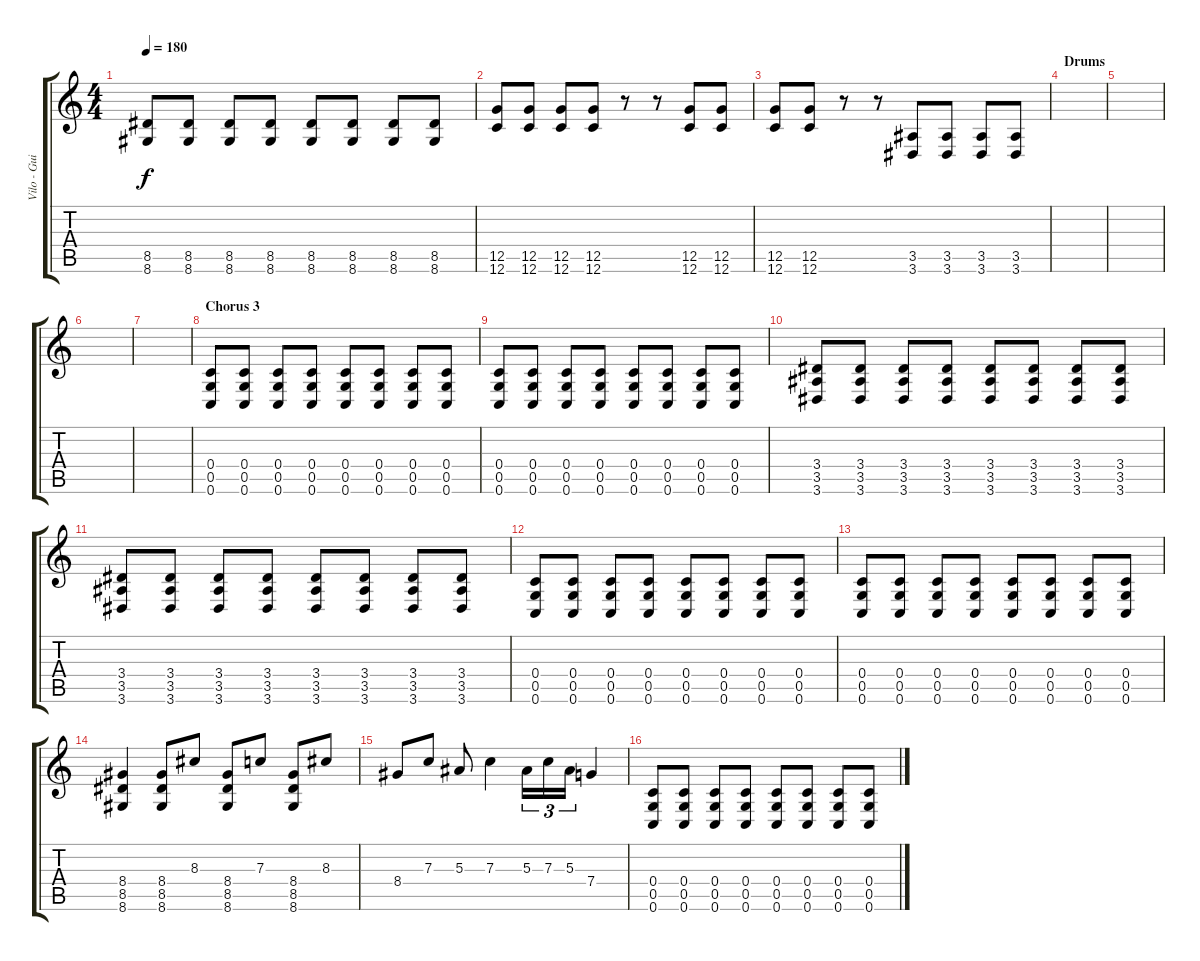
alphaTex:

\track ("Vilo - Guitar 2 " "Vilo - Gui") {instrument distortionguitar}
\staff {score tabs}
\tuning (D4 A3 F3 C3 G2 C2) {hide}
\ts (4 4)
\tempo 180
\clef g2
\ks c
(8.5 8.6).8{dy f} (8.5 8.6).8 (8.5 8.6).8 (8.5 8.6).8 (8.5 8.6).8 (8.5 8.6).8 (8.5 8.6).8 (8.5 8.6).8 |
(12.5 12.6).8 (12.5 12.6).8 (12.5 12.6).8 (12.5 12.6).8 r.8 r.8 (12.5 12.6).8 (12.5 12.6).8 |
(12.5 12.6).8 (12.5 12.6).8 r.8 r.8 (3.5 3.6).8 (3.5 3.6).8 (3.5 3.6).8 (3.5 3.6).8 |
\section ("" "Drums")
|
|
|
|
\section ("" "Chorus 3")
(0.4 0.5 0.6).8 (0.4 0.5 0.6).8 (0.4 0.5 0.6).8 (0.4 0.5 0.6).8 (0.4 0.5 0.6).8 (0.4 0.5 0.6).8 (0.4 0.5 0.6).8 (0.4 0.5 0.6).8 |
(0.4 0.5 0.6).8 (0.4 0.5 0.6).8 (0.4 0.5 0.6).8 (0.4 0.5 0.6).8 (0.4 0.5 0.6).8 (0.4 0.5 0.6).8 (0.4 0.5 0.6).8 (0.4 0.5 0.6).8 |
(3.4 3.5 3.6).8 (3.4 3.5 3.6).8 (3.4 3.5 3.6).8 (3.4 3.5 3.6).8 (3.4 3.5 3.6).8 (3.4 3.5 3.6).8 (3.4 3.5 3.6).8 (3.4 3.5 3.6).8 |
(3.4 3.5 3.6).8 (3.4 3.5 3.6).8 (3.4 3.5 3.6).8 (3.4 3.5 3.6).8 (3.4 3.5 3.6).8 (3.4 3.5 3.6).8 (3.4 3.5 3.6).8 (3.4 3.5 3.6).8 |
(0.4 0.5 0.6).8 (0.4 0.5 0.6).8 (0.4 0.5 0.6).8 (0.4 0.5 0.6).8 (0.4 0.5 0.6).8 (0.4 0.5 0.6).8 (0.4 0.5 0.6).8 (0.4 0.5 0.6).8 |
(0.4 0.5 0.6).8 (0.4 0.5 0.6).8 (0.4 0.5 0.6).8 (0.4 0.5 0.6).8 (0.4 0.5 0.6).8 (0.4 0.5 0.6).8 (0.4 0.5 0.6).8 (0.4 0.5 0.6).8 |
(8.4 8.5 8.6).4 (8.4 8.5 8.6).8 8.3.8 (8.4 8.5 8.6).8 7.3.8 (8.4 8.5 8.6).8 8.3.8 |
8.4.8 7.3.8 5.3.8 7.3.4 5.3.16{tu (3 2)} 7.3.16{tu (3 2)} 5.3.16{tu (3 2)} 7.4.4 |
(0.4 0.5 0.6).8 (0.4 0.5 0.6).8 (0.4 0.5 0.6).8 (0.4 0.5 0.6).8 (0.4 0.5 0.6).8 (0.4 0.5 0.6).8 (0.4 0.5 0.6).8 (0.4 0.5 0.6).8
